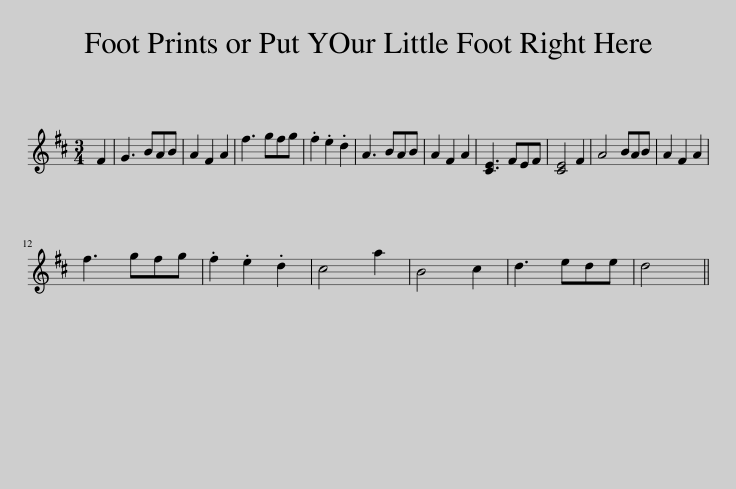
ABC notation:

X:1
L:1/8
M:3/4
I:linebreak $
K:D
V:1 treble
V:1
 F2 | G3 BAB | A2 F2 A2 | f3 gfg | .f2 .e2 .d2 | %5
 A3 BAB | A2 F2 A2 | [CE]3 FEF | [CE]4 F2 | A4 BAB | %10
 A2 F2 A2 |$ f3 gfg | .f2 .e2 .d2 | c4 a2 | B4 c2 | %15
 d3 ede | d4 || %17
